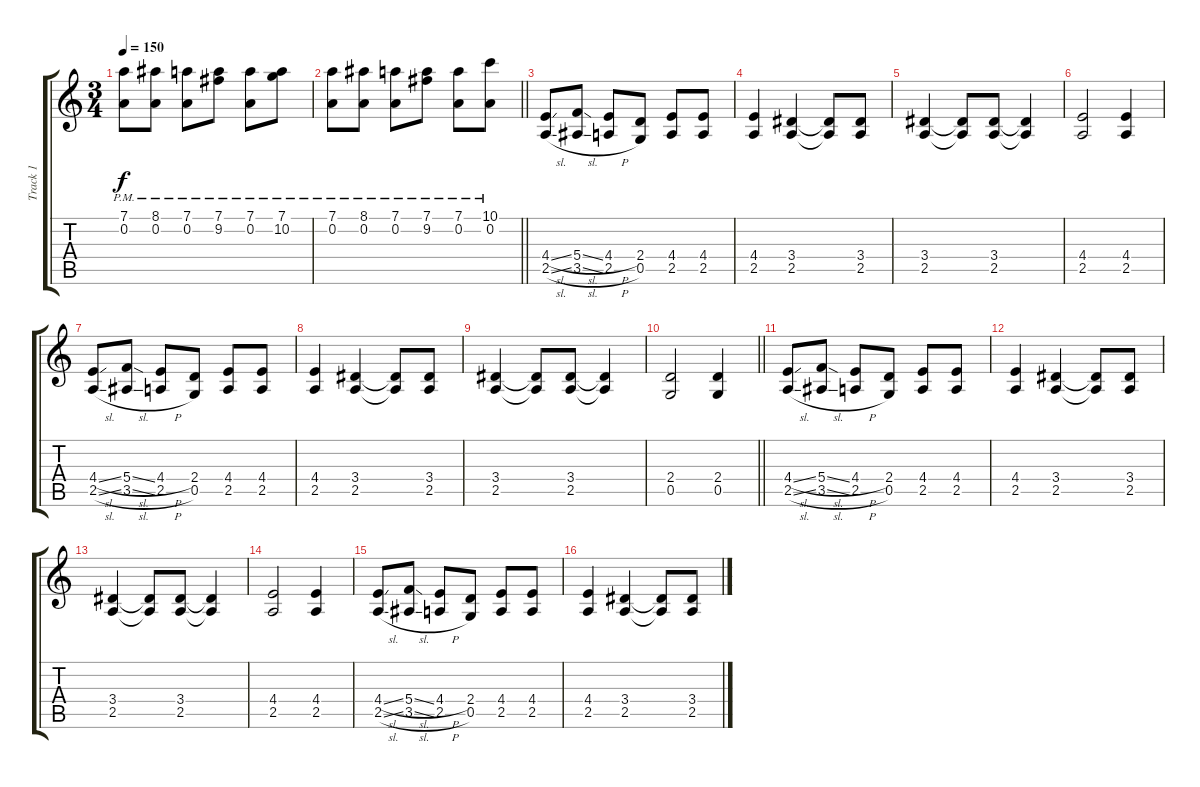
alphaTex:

\track ("Track 1" "Track 1") {instrument electricguitarjazz}
\staff {score tabs}
\tuning (D4 A3 F3 C3 G2 D2) {hide}
\ts (3 4)
\tempo 150
\clef g2
\ks c
(7.1{pm} 0.2{pm}).8{dy f} (8.1{pm} 0.2{pm}).8 (7.1{pm} 0.2{pm}).8 (7.1{pm} 9.2{pm}).8 (7.1{pm} 0.2{pm}).8 (7.1{pm} 10.2{pm}).8 |
\barLineRight lightlight
(7.1{pm} 0.2{pm}).8 (8.1{pm} 0.2{pm}).8 (7.1{pm} 0.2{pm}).8 (7.1{pm} 9.2{pm}).8 (7.1{pm} 0.2{pm}).8 (10.1{pm} 0.2{pm}).8 |
(4.4{sl} 2.5{sl}).8 (5.4{sl} 3.5{sl}).8 (4.4{h} 2.5{h}).8 (2.4 0.5).8 (4.4 2.5).8 (4.4 2.5).8 |
(4.4 2.5).4 (3.4 2.5).4 (3.4{t} 2.5{t}).8 (3.4 2.5).8 |
(3.4 2.5).4 (3.4{t} 2.5{t}).8 (3.4 2.5).8 (3.4{t} 2.5{t}).4 |
(4.4 2.5).2 (4.4 2.5).4 |
(4.4{sl} 2.5{sl}).8 (5.4{sl} 3.5{sl}).8 (4.4{h} 2.5{h}).8 (2.4 0.5).8 (4.4 2.5).8 (4.4 2.5).8 |
(4.4 2.5).4 (3.4 2.5).4 (3.4{t} 2.5{t}).8 (3.4 2.5).8 |
(3.4 2.5).4 (3.4{t} 2.5{t}).8 (3.4 2.5).8 (3.4{t} 2.5{t}).4 |
\barLineRight lightlight
(2.4 0.5).2 (2.4 0.5).4 |
(4.4{sl} 2.5{sl}).8 (5.4{sl} 3.5{sl}).8 (4.4{h} 2.5{h}).8 (2.4 0.5).8 (4.4 2.5).8 (4.4 2.5).8 |
(4.4 2.5).4 (3.4 2.5).4 (3.4{t} 2.5{t}).8 (3.4 2.5).8 |
(3.4 2.5).4 (3.4{t} 2.5{t}).8 (3.4 2.5).8 (3.4{t} 2.5{t}).4 |
(4.4 2.5).2 (4.4 2.5).4 |
(4.4{sl} 2.5{sl}).8 (5.4{sl} 3.5{sl}).8 (4.4{h} 2.5{h}).8 (2.4 0.5).8 (4.4 2.5).8 (4.4 2.5).8 |
(4.4 2.5).4 (3.4 2.5).4 (3.4{t} 2.5{t}).8 (3.4 2.5).8
